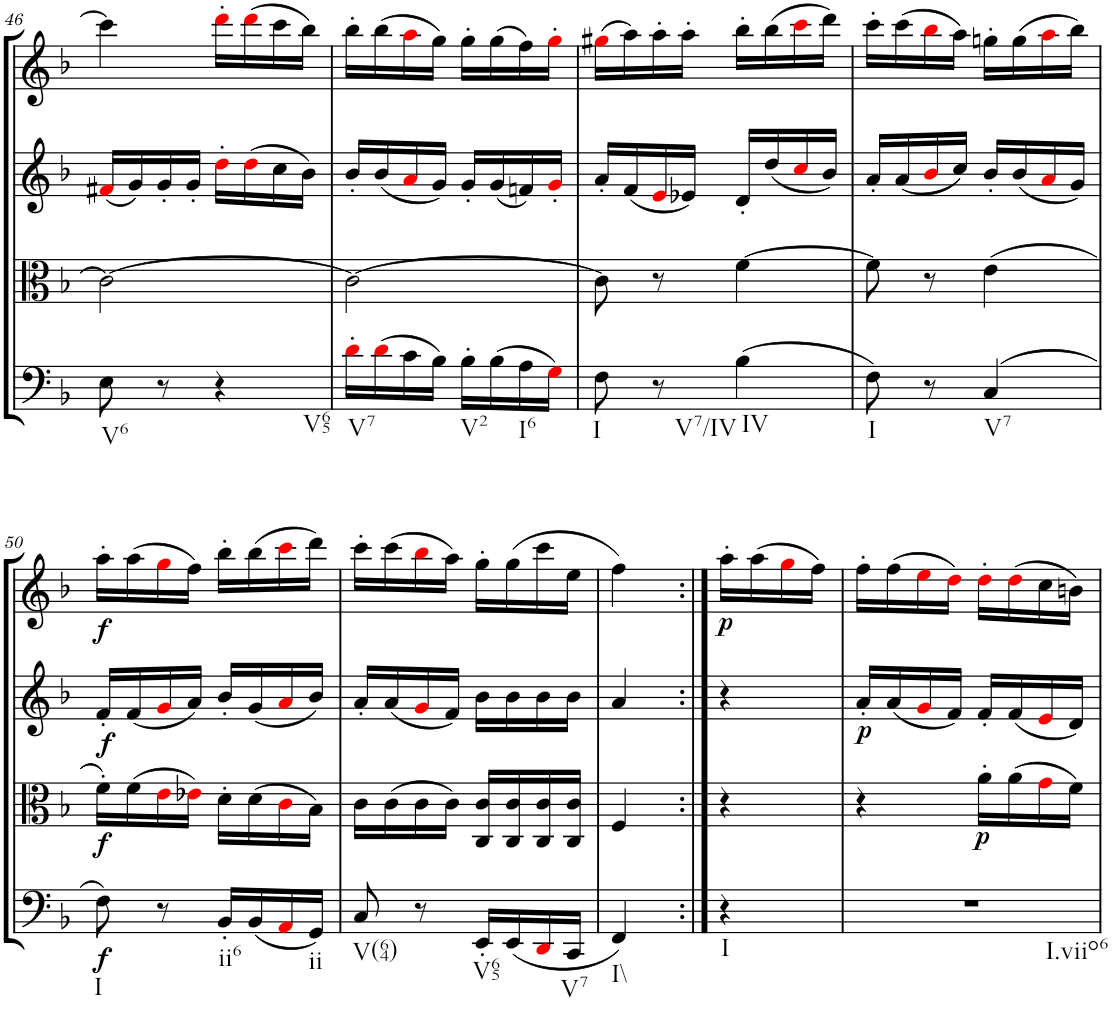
**kern	**dynam	**kern	**dynam	**kern	**dynam	**kern	**dynam
*part4	*part4	*part3	*part3	*part2	*part2	*part1	*part1
*staff4	*staff4	*staff3	*staff3	*staff2	*staff2	*staff1	*staff1
*I"Cello	*	*I"Viola	*	*I"2nd Violin	*	*I"1st Violin	*
*	*	*I'Vla	*	*I'Vln	*	*I'Vln	*
!!LO:PB:g=z
*clefF4	*	*clefC3	*	*clefG2	*	*clefG2	*
*k[b-]	*	*k[b-]	*	*k[b-]	*	*k[b-]	*
*F:	*	*F:	*	*F:	*	*F:	*
*M2/4	*	*M2/4	*	*M2/4	*	*M2/4	*
=46	=46	=46	=46	=46	=46	=46	=46
!LO:TX:b:t=V6	!	!	!	!	!	!	!
8E\	.	2c\_	.	(16f#Xi/LL	.	4ccc\]	.
.	.	.	.	16g/)	.	.	.
8r	.	.	.	16g'/	.	.	.
.	.	.	.	16g'/JJ	.	.	.
!LO:TX:b:t=V65	!	!	!	!	!	!	!
4r	.	.	.	16dd'i\LL	.	16ddd'i\LL	.
.	.	.	.	(16ddi\	.	(16dddi\	.
.	.	.	.	16cc\	.	16ccc\	.
.	.	.	.	16b-\JJ)	.	16bb-\JJ)	.
=47	=47	=47	=47	=47	=47	=47	=47
!LO:TX:b:t=V7	!	!	!	!	!	!	!
16d'i\LL	.	2c\_	.	16b-'/LL	.	16bb-'\LL	.
(16di\	.	.	.	(16b-/	.	(16bb-\	.
16c\	.	.	.	16ai/	.	16aai\	.
16B-\JJ)	.	.	.	16g/JJ)	.	16gg\JJ)	.
!LO:TX:b:t=V2	!	!	!	!	!	!	!
16B-'\LL	.	.	.	16g'/LL	.	16gg'\LL	.
(16B-\	.	.	.	(16g/	.	(16gg\	.
!LO:TX:b:t=I6	!	!	!	!	!	!	!
16A\	.	.	.	16fn/)	.	16ff\)	.
16Gi\JJ)	.	.	.	16g'i/JJ	.	16gg'i\JJ	.
=48	=48	=48	=48	=48	=48	=48	=48
!LO:TX:b:t=I	!	!	!	!	!	!	!
8F\	.	8c\]	.	16a'/LL	.	(16gg#Xi\LL	.
.	.	.	.	(16f/	.	16aa\)	.
!LO:TX:b:t=V7/IV	!	!	!	!	!	!	!
8r	.	8r	.	16ei/	.	16aa'\	.
.	.	.	.	16e-X/JJ)	.	16aa'\JJ	.
!LO:TX:b:t=IV	!	!	!	!	!	!	!
(4B-\	.	[4f\	.	16d'/LL	.	16bb-'\LL	.
.	.	.	.	(16dd/	.	(16bb-\	.
.	.	.	.	16cci/	.	16ccci\	.
.	.	.	.	16b-/JJ)	.	16ddd\JJ)	.
=49	=49	=49	=49	=49	=49	=49	=49
!LO:TX:b:t=I	!	!	!	!	!	!	!
8F\)	.	8f\]	.	16a'/LL	.	16ccc'\LL	.
.	.	.	.	(16a/	.	(16ccc\	.
8r	.	8r	.	16b-i/	.	16bb-i\	.
.	.	.	.	16cc/JJ)	.	16aa\JJ)	.
!LO:TX:b:t=V7	!	!	!	!	!	!	!
(4C/	.	(4e\	.	16b-'/LL	.	16ggn'\LL	.
.	.	.	.	(16b-/	.	(16gg\	.
.	.	.	.	16ai/	.	16aai\	.
.	.	.	.	16g/JJ)	.	16bb-\JJ)	.
!!LO:LB:g=z
=50	=50	=50	=50	=50	=50	=50	=50
!LO:TX:b:t=I	!	!	!	!	!	!	!
!	!LO:DY:b	!	!LO:DY:b	!	!	!	!
!	!	!	!LO:DY:n=1:a	!	!	!	!LO:DY:b
8F\)	f	16f'\LL)	f f	16f'/LL	.	16aa'\LL	f
.	.	(16f\	.	(16f/	.	(16aa\	.
8r	.	16ei\	.	16gi/	.	16ggi\	.
.	.	16e-Xi\JJ)	.	16a/JJ)	.	16ff\JJ)	.
!LO:TX:b:t=ii6	!	!	!	!	!	!	!
16BB-'/LL	.	16d'\LL	.	16b-'/LL	.	16bb-'\LL	.
(16BB-/	.	(16d\	.	(16g/	.	(16bb-\	.
16AAi/	.	16ci\	.	16ai/	.	16ccci\	.
!LO:TX:b:t=ii	!	!	!	!	!	!	!
16GG/JJ)	.	16B-\JJ)	.	16b-/JJ)	.	16ddd\JJ)	.
=51	=51	=51	=51	=51	=51	=51	=51
!LO:TX:b:t=V(64)	!	!	!	!	!	!	!
8C/	.	16c\LL	.	16a'/LL	.	16ccc'\LL	.
.	.	(16c\	.	(16a/	.	(16ccc\	.
8r	.	16c\	.	16gi/	.	16bb-i\	.
.	.	16c\JJ)	.	16f/JJ)	.	16aa\JJ)	.
!LO:TX:b:t=V65	!	!	!	!	!	!	!
16EE'/LL	.	16C/ 16c/LL	.	16b-\LL	.	16gg'\LL	.
(16EE/	.	16C/ 16c/	.	16b-\	.	(16gg\	.
16DDi/	.	16C/ 16c/	.	16b-\	.	16ccc\	.
!LO:TX:b:t=V7	!	!	!	!	!	!	!
16CC/JJ	.	16C/ 16c/JJ	.	16b-\JJ	.	16ee\JJ	.
=52	=52	=52	=52	=52	=52	=52	=52
!LO:TX:b:t=I\\	!	!	!	!	!	!	!
4FF/)	.	4F/	.	4a/	.	4ff\)	.
=52X4:|!	=52X4:|!	=52X4:|!	=52X4:|!	=52X4:|!	=52X4:|!	=52X4:|!	=52X4:|!
!LO:TX:b:t=I	!	!	!	!	!	!	!
!	!	!	!	!	!	!	!LO:DY:b
4r	.	4r	.	4r	.	16aa'\LL	p
.	.	.	.	.	.	(16aa\	.
.	.	.	.	.	.	16ggi\	.
.	.	.	.	.	.	16ff\JJ)	.
=53	=53	=53	=53	=53	=53	=53	=53
!LO:TX:b:t=I.viio6	!	!	!	!	!	!	!
!	!	!	!	!	!LO:DY:b	!	!
2r	.	4r	.	16a'/LL	p	16ff'\LL	.
.	.	.	.	(16a/	.	(16ff\	.
.	.	.	.	16gi/	.	16eei\	.
.	.	.	.	16f/JJ)	.	16ddi\JJ)	.
!	!	!	!LO:DY:b	!	!	!	!
.	.	16a'\LL	p	16f'/LL	.	16dd'i\LL	.
.	.	(16a\	.	(16f/	.	(16ddi\	.
.	.	16gi\	.	16ei/	.	16cc\	.
.	.	16f\JJ)	.	16d/JJ)	.	16bn\JJ)	.
=	=	=	=	=	=	=	=
*-	*-	*-	*-	*-	*-	*-	*-
